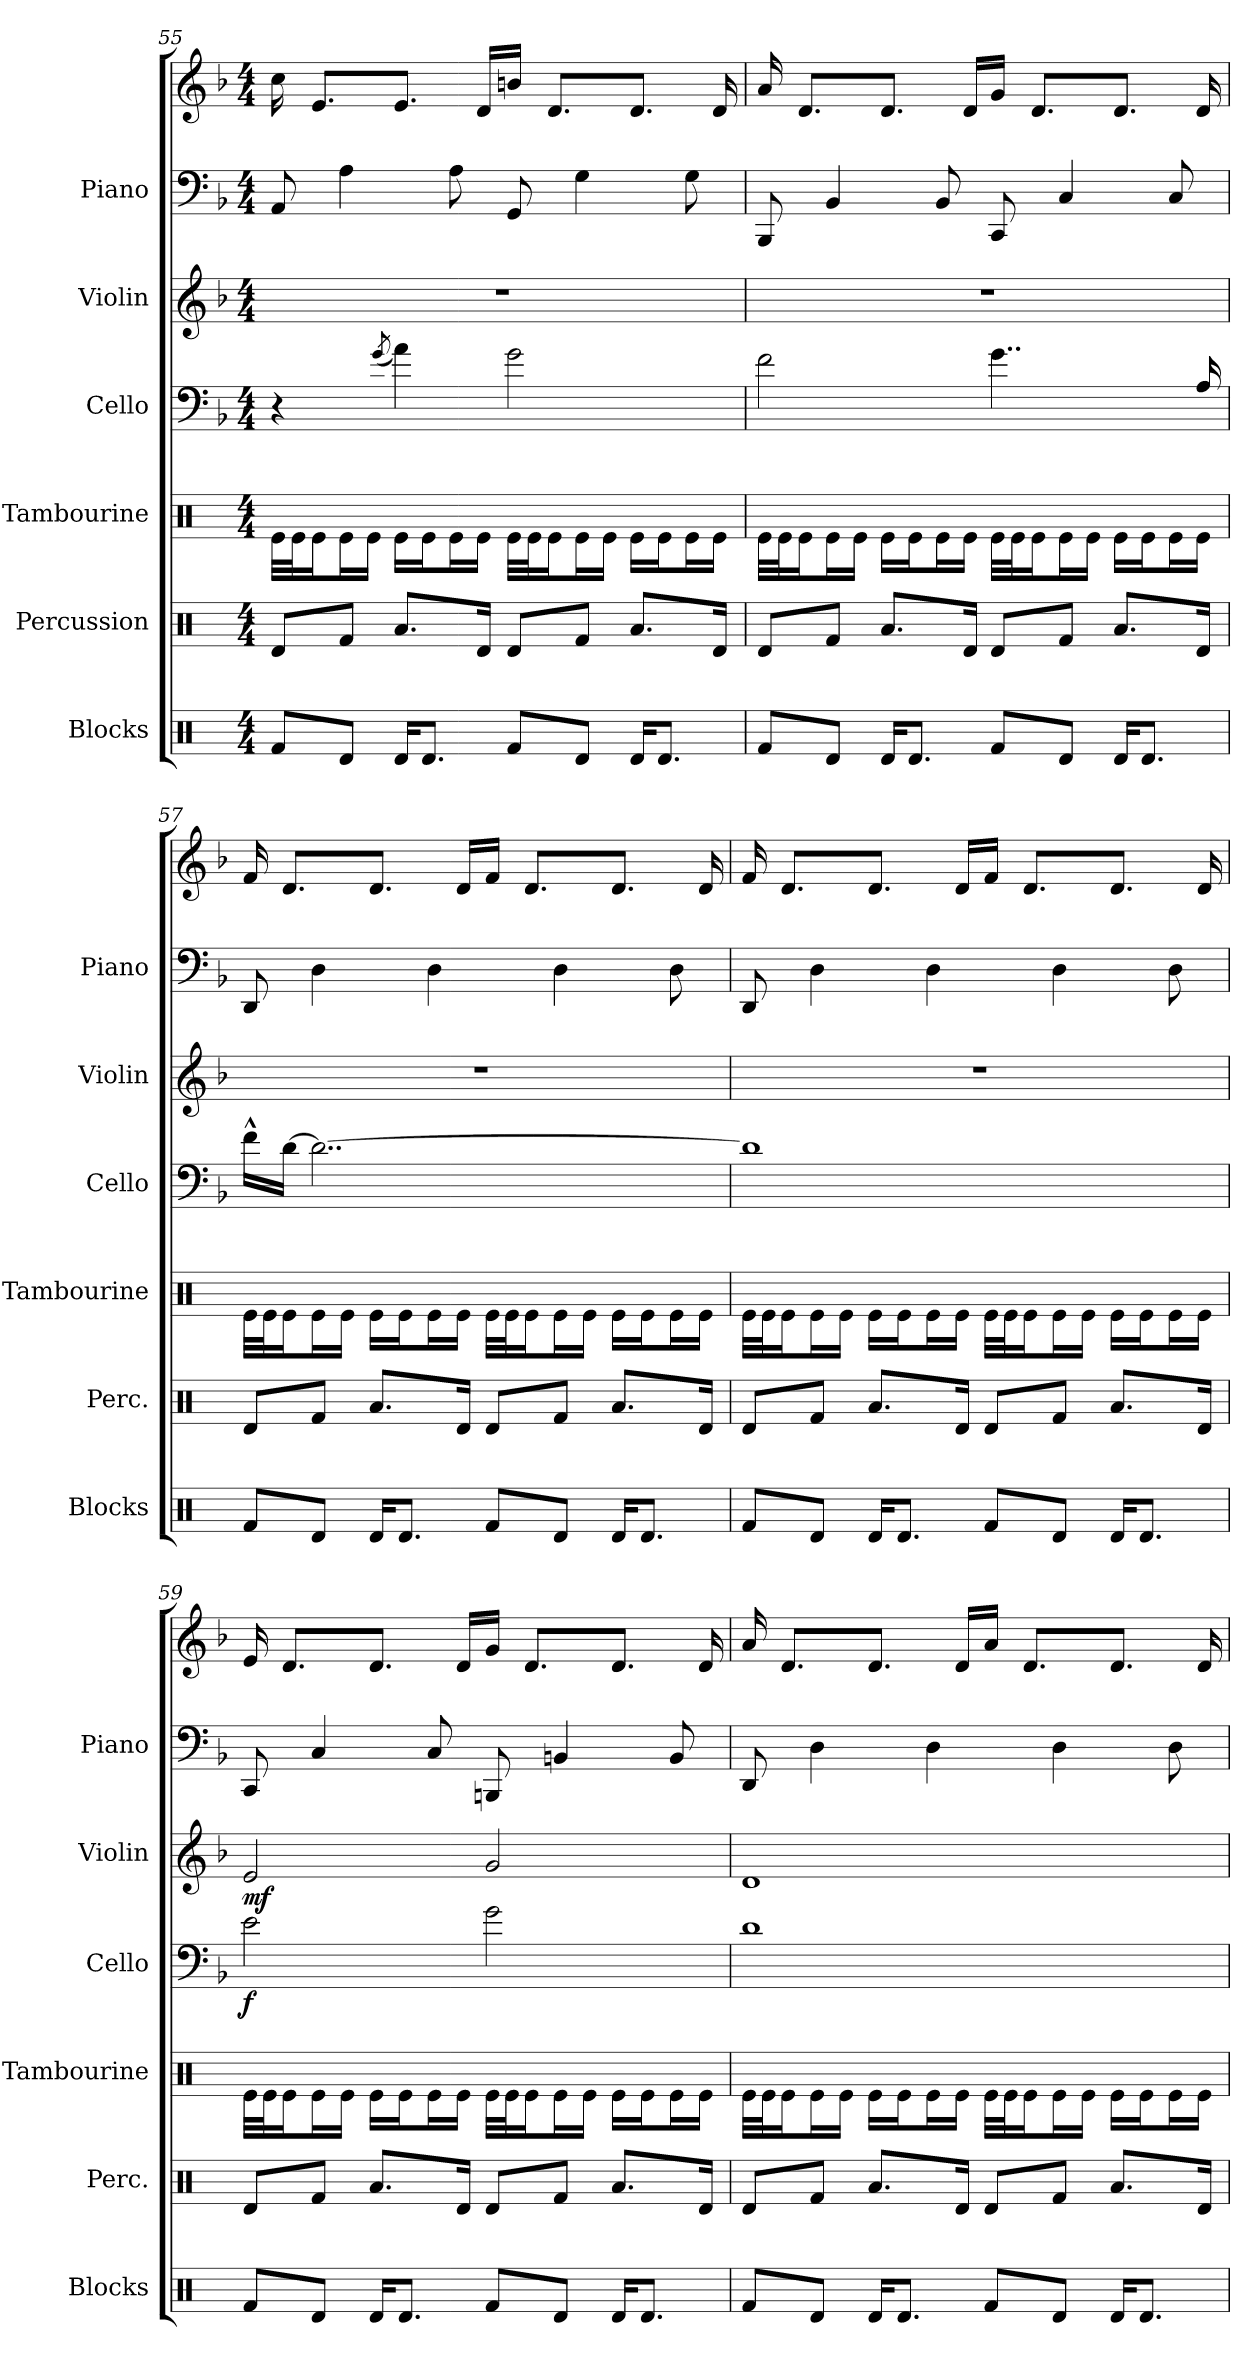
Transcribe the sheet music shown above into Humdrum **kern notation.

**kern	**kern	**kern	**kern	**dynam	**kern	**dynam	**kern	**kern
*part6	*part5	*part4	*part3	*part3	*part2	*part2	*part1	*part1
*staff7	*staff6	*staff5	*staff4	*staff4	*staff3	*staff3	*staff2	*staff1
*I"Blocks	*I"Percussion	*I"Tambourine	*I"Cello	*	*I"Violin	*	*I"Piano	*
*I'Blocks	*I'Perc.	*I'Tambourine	*I'Cello	*	*I'Violin	*	*I'Piano	*
!!LO:LB:g=z
*clefX	*clefX	*clefX	*clefF4	*	*clefG2	*	*clefF4	*clefG2
*	*	*	*ITrd7c12	*	*	*	*	*
*k[]	*k[]	*k[]	*k[b-]	*	*k[b-]	*	*k[b-]	*k[b-]
*M4/4	*M4/4	*M4/4	*M4/4	*	*M4/4	*	*M4/4	*M4/4
=55	=55	=55	=55	=55	=55	=55	=55	=55
8Rf/L	8Rd/L	32Re\LLL	4r	.	1r	.	8AA/	16cc\
.	.	32Re\J	.	.	.	.	.	.
.	.	16Re\J	.	.	.	.	.	8.e/L
8Rd/J	8Rf/J	16Re\L	.	.	.	.	4A\	.
.	.	16Re\JJ	.	.	.	.	.	.
.	.	.	(8qG/	.	.	.	.	.
16Rd/KL	8.Ra/L	16Re\LL	4A\)	.	.	.	.	8.e/J
8.Rd/J	.	16Re\J	.	.	.	.	.	.
.	.	16Re\L	.	.	.	.	8A\	.
.	16Rd\Jk	16Re\JJ	.	.	.	.	.	16d/LL
8Rf/L	8Rd/L	32Re\LLL	2G\	.	.	.	8GG/	16bn/JJ
.	.	32Re\J	.	.	.	.	.	.
.	.	16Re\J	.	.	.	.	.	8.d/L
8Rd/J	8Rf/J	16Re\L	.	.	.	.	4G\	.
.	.	16Re\JJ	.	.	.	.	.	.
16Rd/KL	8.Ra/L	16Re\LL	.	.	.	.	.	8.d/J
8.Rd/J	.	16Re\J	.	.	.	.	.	.
.	.	16Re\L	.	.	.	.	8G\	.
.	16Rd\Jk	16Re\JJ	.	.	.	.	.	16d/
=56	=56	=56	=56	=56	=56	=56	=56	=56
8Rf/L	8Rd/L	32Re\LLL	2F\	.	1r	.	8BBB-/	16a/
.	.	32Re\J	.	.	.	.	.	.
.	.	16Re\J	.	.	.	.	.	8.d/L
8Rd/J	8Rf/J	16Re\L	.	.	.	.	4BB-/	.
.	.	16Re\JJ	.	.	.	.	.	.
16Rd/KL	8.Ra/L	16Re\LL	.	.	.	.	.	8.d/J
8.Rd/J	.	16Re\J	.	.	.	.	.	.
.	.	16Re\L	.	.	.	.	8BB-/	.
.	16Rd\Jk	16Re\JJ	.	.	.	.	.	16d/LL
8Rf/L	8Rd/L	32Re\LLL	4..G\	.	.	.	8CC/	16g/JJ
.	.	32Re\J	.	.	.	.	.	.
.	.	16Re\J	.	.	.	.	.	8.d/L
8Rd/J	8Rf/J	16Re\L	.	.	.	.	4C/	.
.	.	16Re\JJ	.	.	.	.	.	.
16Rd/KL	8.Ra/L	16Re\LL	.	.	.	.	.	8.d/J
8.Rd/J	.	16Re\J	.	.	.	.	.	.
.	.	16Re\L	.	.	.	.	8C/	.
.	16Rd\Jk	16Re\JJ	16AA/	.	.	.	.	16d/
=57	=57	=57	=57	=57	=57	=57	=57	=57
8Rf/L	8Rd/L	32Re\LLL	16F^^\LL	.	1r	.	8DD/	16f/
.	.	32Re\J	.	.	.	.	.	.
.	.	16Re\J	[16D\JJ	.	.	.	.	8.d/L
8Rd/J	8Rf/J	16Re\L	2..D\_	.	.	.	4D\	.
.	.	16Re\JJ	.	.	.	.	.	.
16Rd/KL	8.Ra/L	16Re\LL	.	.	.	.	.	8.d/J
8.Rd/J	.	16Re\J	.	.	.	.	.	.
.	.	16Re\L	.	.	.	.	4D\	.
.	16Rd\Jk	16Re\JJ	.	.	.	.	.	16d/LL
8Rf/L	8Rd/L	32Re\LLL	.	.	.	.	.	16f/JJ
.	.	32Re\J	.	.	.	.	.	.
.	.	16Re\J	.	.	.	.	.	8.d/L
8Rd/J	8Rf/J	16Re\L	.	.	.	.	4D\	.
.	.	16Re\JJ	.	.	.	.	.	.
16Rd/KL	8.Ra/L	16Re\LL	.	.	.	.	.	8.d/J
8.Rd/J	.	16Re\J	.	.	.	.	.	.
.	.	16Re\L	.	.	.	.	8D\	.
.	16Rd\Jk	16Re\JJ	.	.	.	.	.	16d/
=58	=58	=58	=58	=58	=58	=58	=58	=58
8Rf/L	8Rd/L	32Re\LLL	1D]	.	1r	.	8DD/	16f/
.	.	32Re\J	.	.	.	.	.	.
.	.	16Re\J	.	.	.	.	.	8.d/L
8Rd/J	8Rf/J	16Re\L	.	.	.	.	4D\	.
.	.	16Re\JJ	.	.	.	.	.	.
16Rd/KL	8.Ra/L	16Re\LL	.	.	.	.	.	8.d/J
8.Rd/J	.	16Re\J	.	.	.	.	.	.
.	.	16Re\L	.	.	.	.	4D\	.
.	16Rd\Jk	16Re\JJ	.	.	.	.	.	16d/LL
8Rf/L	8Rd/L	32Re\LLL	.	.	.	.	.	16f/JJ
.	.	32Re\J	.	.	.	.	.	.
.	.	16Re\J	.	.	.	.	.	8.d/L
8Rd/J	8Rf/J	16Re\L	.	.	.	.	4D\	.
.	.	16Re\JJ	.	.	.	.	.	.
16Rd/KL	8.Ra/L	16Re\LL	.	.	.	.	.	8.d/J
8.Rd/J	.	16Re\J	.	.	.	.	.	.
.	.	16Re\L	.	.	.	.	8D\	.
.	16Rd\Jk	16Re\JJ	.	.	.	.	.	16d/
!!LO:LB:g=z
=59	=59	=59	=59	=59	=59	=59	=59	=59
!	!	!	!	!LO:DY:b	!	!LO:DY:b	!	!
8Rf/L	8Rd/L	32Re\LLL	2E\	f	2e/	mf	8CC/	16e/
.	.	32Re\J	.	.	.	.	.	.
.	.	16Re\J	.	.	.	.	.	8.d/L
8Rd/J	8Rf/J	16Re\L	.	.	.	.	4C/	.
.	.	16Re\JJ	.	.	.	.	.	.
16Rd/KL	8.Ra/L	16Re\LL	.	.	.	.	.	8.d/J
8.Rd/J	.	16Re\J	.	.	.	.	.	.
.	.	16Re\L	.	.	.	.	8C/	.
.	16Rd\Jk	16Re\JJ	.	.	.	.	.	16d/LL
8Rf/L	8Rd/L	32Re\LLL	2G\	.	2g/	.	8BBBn/	16g/JJ
.	.	32Re\J	.	.	.	.	.	.
.	.	16Re\J	.	.	.	.	.	8.d/L
8Rd/J	8Rf/J	16Re\L	.	.	.	.	4BBn/	.
.	.	16Re\JJ	.	.	.	.	.	.
16Rd/KL	8.Ra/L	16Re\LL	.	.	.	.	.	8.d/J
8.Rd/J	.	16Re\J	.	.	.	.	.	.
.	.	16Re\L	.	.	.	.	8BB/	.
.	16Rd\Jk	16Re\JJ	.	.	.	.	.	16d/
=60	=60	=60	=60	=60	=60	=60	=60	=60
8Rf/L	8Rd/L	32Re\LLL	1D	.	1d	.	8DD/	16a/
.	.	32Re\J	.	.	.	.	.	.
.	.	16Re\J	.	.	.	.	.	8.d/L
8Rd/J	8Rf/J	16Re\L	.	.	.	.	4D\	.
.	.	16Re\JJ	.	.	.	.	.	.
16Rd/KL	8.Ra/L	16Re\LL	.	.	.	.	.	8.d/J
8.Rd/J	.	16Re\J	.	.	.	.	.	.
.	.	16Re\L	.	.	.	.	4D\	.
.	16Rd\Jk	16Re\JJ	.	.	.	.	.	16d/LL
8Rf/L	8Rd/L	32Re\LLL	.	.	.	.	.	16a/JJ
.	.	32Re\J	.	.	.	.	.	.
.	.	16Re\J	.	.	.	.	.	8.d/L
8Rd/J	8Rf/J	16Re\L	.	.	.	.	4D\	.
.	.	16Re\JJ	.	.	.	.	.	.
16Rd/KL	8.Ra/L	16Re\LL	.	.	.	.	.	8.d/J
8.Rd/J	.	16Re\J	.	.	.	.	.	.
.	.	16Re\L	.	.	.	.	8D\	.
.	16Rd\Jk	16Re\JJ	.	.	.	.	.	16d/
=	=	=	=	=	=	=	=	=
*-	*-	*-	*-	*-	*-	*-	*-	*-
